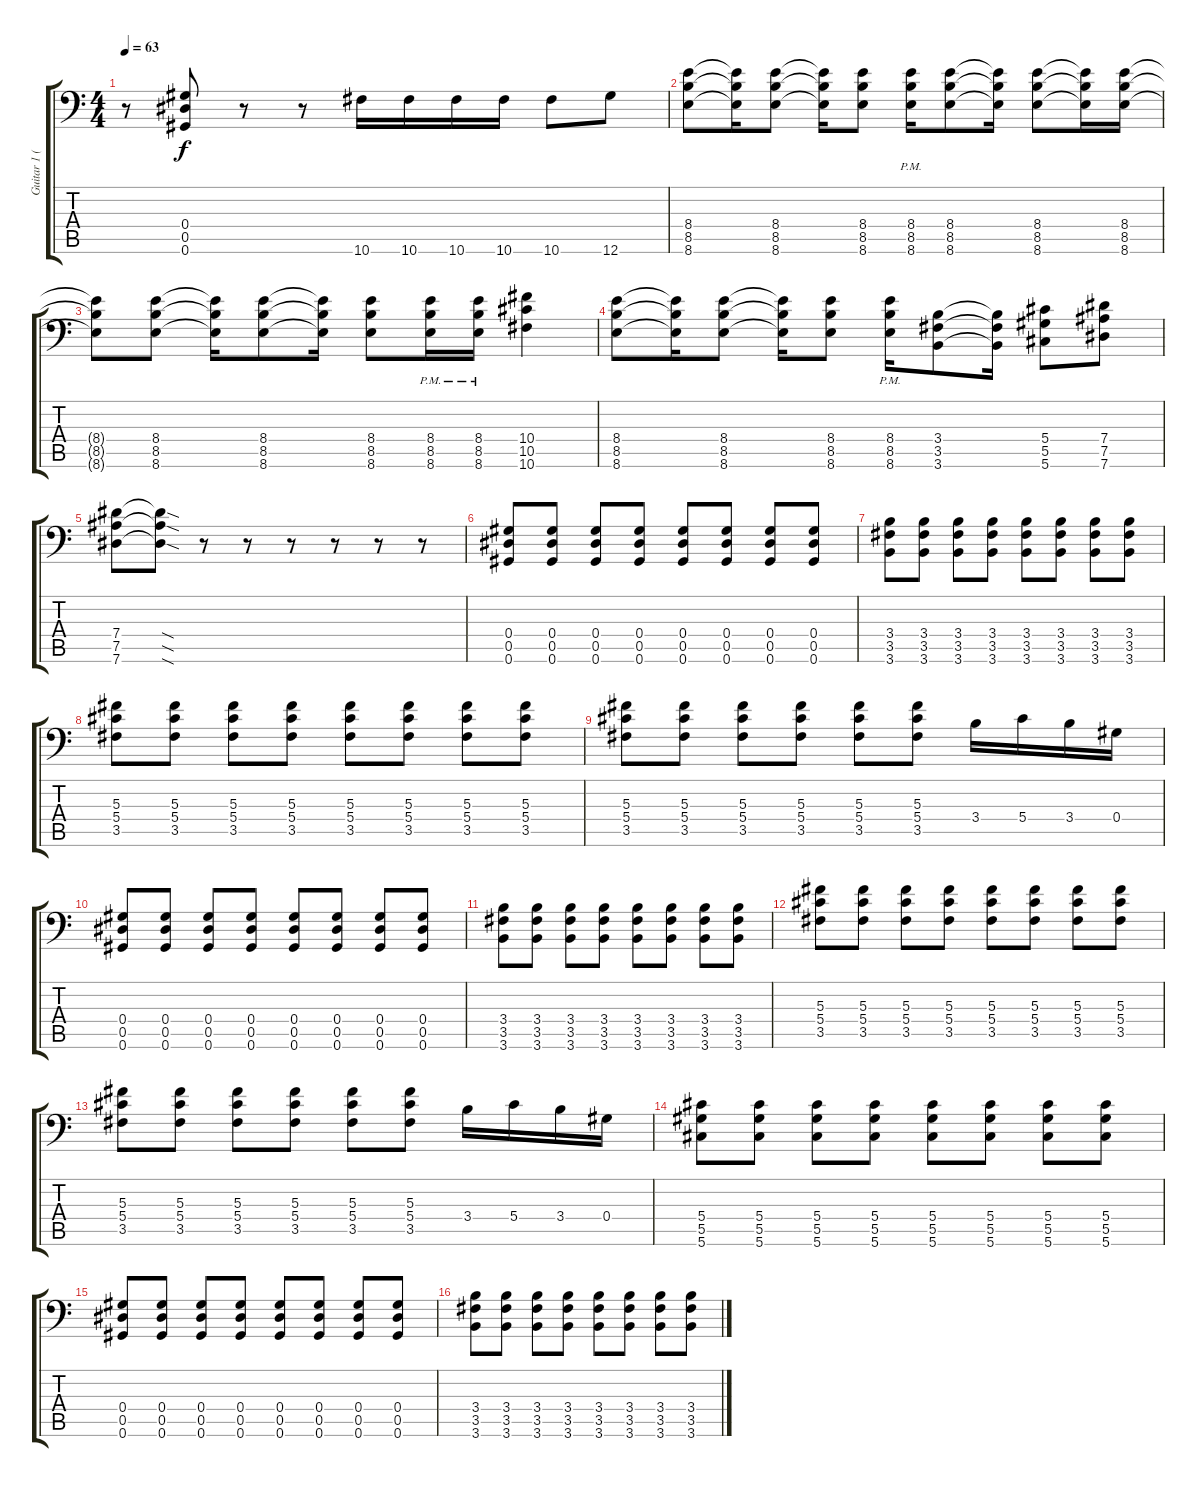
\track ("Guitar 1 (Drop G#)" "Guitar 1 (") {instrument distortionguitar}
\staff {score tabs}
\tuning (Bb3 F3 Db3 Ab2 Eb2 Ab1) {hide}
\ts (4 4)
\tempo 63
\clef f4
\ks c
r.8{dy f} (0.4 0.5 0.6).8 r.8 r.8 10.6.16 10.6.16 10.6.16 10.6.16 10.6.8 12.6.8 |
(8.4 8.5 8.6).8 (8.4{t} 8.5{t} 8.6{t}).16 (8.4 8.5 8.6).8 (8.4{t} 8.5{t} 8.6{t}).16 (8.4 8.5 8.6).8 (8.4{pm} 8.5{pm} 8.6{pm}).16 (8.4 8.5 8.6).8 (8.4{t} 8.5{t} 8.6{t}).16 (8.4 8.5 8.6).8 (8.4{t} 8.5{t} 8.6{t}).16 (8.4 8.5 8.6).16 |
(8.4{t} 8.5{t} 8.6{t}).8 (8.4 8.5 8.6).8 (8.4{t} 8.5{t} 8.6{t}).16 (8.4 8.5 8.6).8 (8.4{t} 8.5{t} 8.6{t}).16 (8.4 8.5 8.6).8 (8.4{pm} 8.5{pm} 8.6{pm}).16 (8.4{pm} 8.5{pm} 8.6{pm}).16 (10.4 10.5 10.6).4 |
(8.4 8.5 8.6).8 (8.4{t} 8.5{t} 8.6{t}).16 (8.4 8.5 8.6).8 (8.4{t} 8.5{t} 8.6{t}).16 (8.4 8.5 8.6).8 (8.4{pm} 8.5{pm} 8.6{pm}).16 (3.4 3.5 3.6).8 (3.4{t} 3.5{t} 3.6{t}).16 (5.4 5.5 5.6).8 (7.4 7.5 7.6).8 |
(7.4 7.5 7.6).8 (7.4{sod t} 7.5{sod t} 7.6{sod t}).8 r.8 r.8 r.8 r.8 r.8 r.8 |
(0.4 0.5 0.6).8 (0.4 0.5 0.6).8 (0.4 0.5 0.6).8 (0.4 0.5 0.6).8 (0.4 0.5 0.6).8 (0.4 0.5 0.6).8 (0.4 0.5 0.6).8 (0.4 0.5 0.6).8 |
(3.4 3.5 3.6).8 (3.4 3.5 3.6).8 (3.4 3.5 3.6).8 (3.4 3.5 3.6).8 (3.4 3.5 3.6).8 (3.4 3.5 3.6).8 (3.4 3.5 3.6).8 (3.4 3.5 3.6).8 |
(5.3 5.4 3.5).8 (5.3 5.4 3.5).8 (5.3 5.4 3.5).8 (5.3 5.4 3.5).8 (5.3 5.4 3.5).8 (5.3 5.4 3.5).8 (5.3 5.4 3.5).8 (5.3 5.4 3.5).8 |
(5.3 5.4 3.5).8 (5.3 5.4 3.5).8 (5.3 5.4 3.5).8 (5.3 5.4 3.5).8 (5.3 5.4 3.5).8 (5.3 5.4 3.5).8 3.4.16 5.4.16 3.4.16 0.4.16 |
(0.4 0.5 0.6).8 (0.4 0.5 0.6).8 (0.4 0.5 0.6).8 (0.4 0.5 0.6).8 (0.4 0.5 0.6).8 (0.4 0.5 0.6).8 (0.4 0.5 0.6).8 (0.4 0.5 0.6).8 |
(3.4 3.5 3.6).8 (3.4 3.5 3.6).8 (3.4 3.5 3.6).8 (3.4 3.5 3.6).8 (3.4 3.5 3.6).8 (3.4 3.5 3.6).8 (3.4 3.5 3.6).8 (3.4 3.5 3.6).8 |
(5.3 5.4 3.5).8 (5.3 5.4 3.5).8 (5.3 5.4 3.5).8 (5.3 5.4 3.5).8 (5.3 5.4 3.5).8 (5.3 5.4 3.5).8 (5.3 5.4 3.5).8 (5.3 5.4 3.5).8 |
(5.3 5.4 3.5).8 (5.3 5.4 3.5).8 (5.3 5.4 3.5).8 (5.3 5.4 3.5).8 (5.3 5.4 3.5).8 (5.3 5.4 3.5).8 3.4.16 5.4.16 3.4.16 0.4.16 |
(5.4 5.5 5.6).8 (5.4 5.5 5.6).8 (5.4 5.5 5.6).8 (5.4 5.5 5.6).8 (5.4 5.5 5.6).8 (5.4 5.5 5.6).8 (5.4 5.5 5.6).8 (5.4 5.5 5.6).8 |
(0.4 0.5 0.6).8 (0.4 0.5 0.6).8 (0.4 0.5 0.6).8 (0.4 0.5 0.6).8 (0.4 0.5 0.6).8 (0.4 0.5 0.6).8 (0.4 0.5 0.6).8 (0.4 0.5 0.6).8 |
(3.4 3.5 3.6).8 (3.4 3.5 3.6).8 (3.4 3.5 3.6).8 (3.4 3.5 3.6).8 (3.4 3.5 3.6).8 (3.4 3.5 3.6).8 (3.4 3.5 3.6).8 (3.4 3.5 3.6).8
